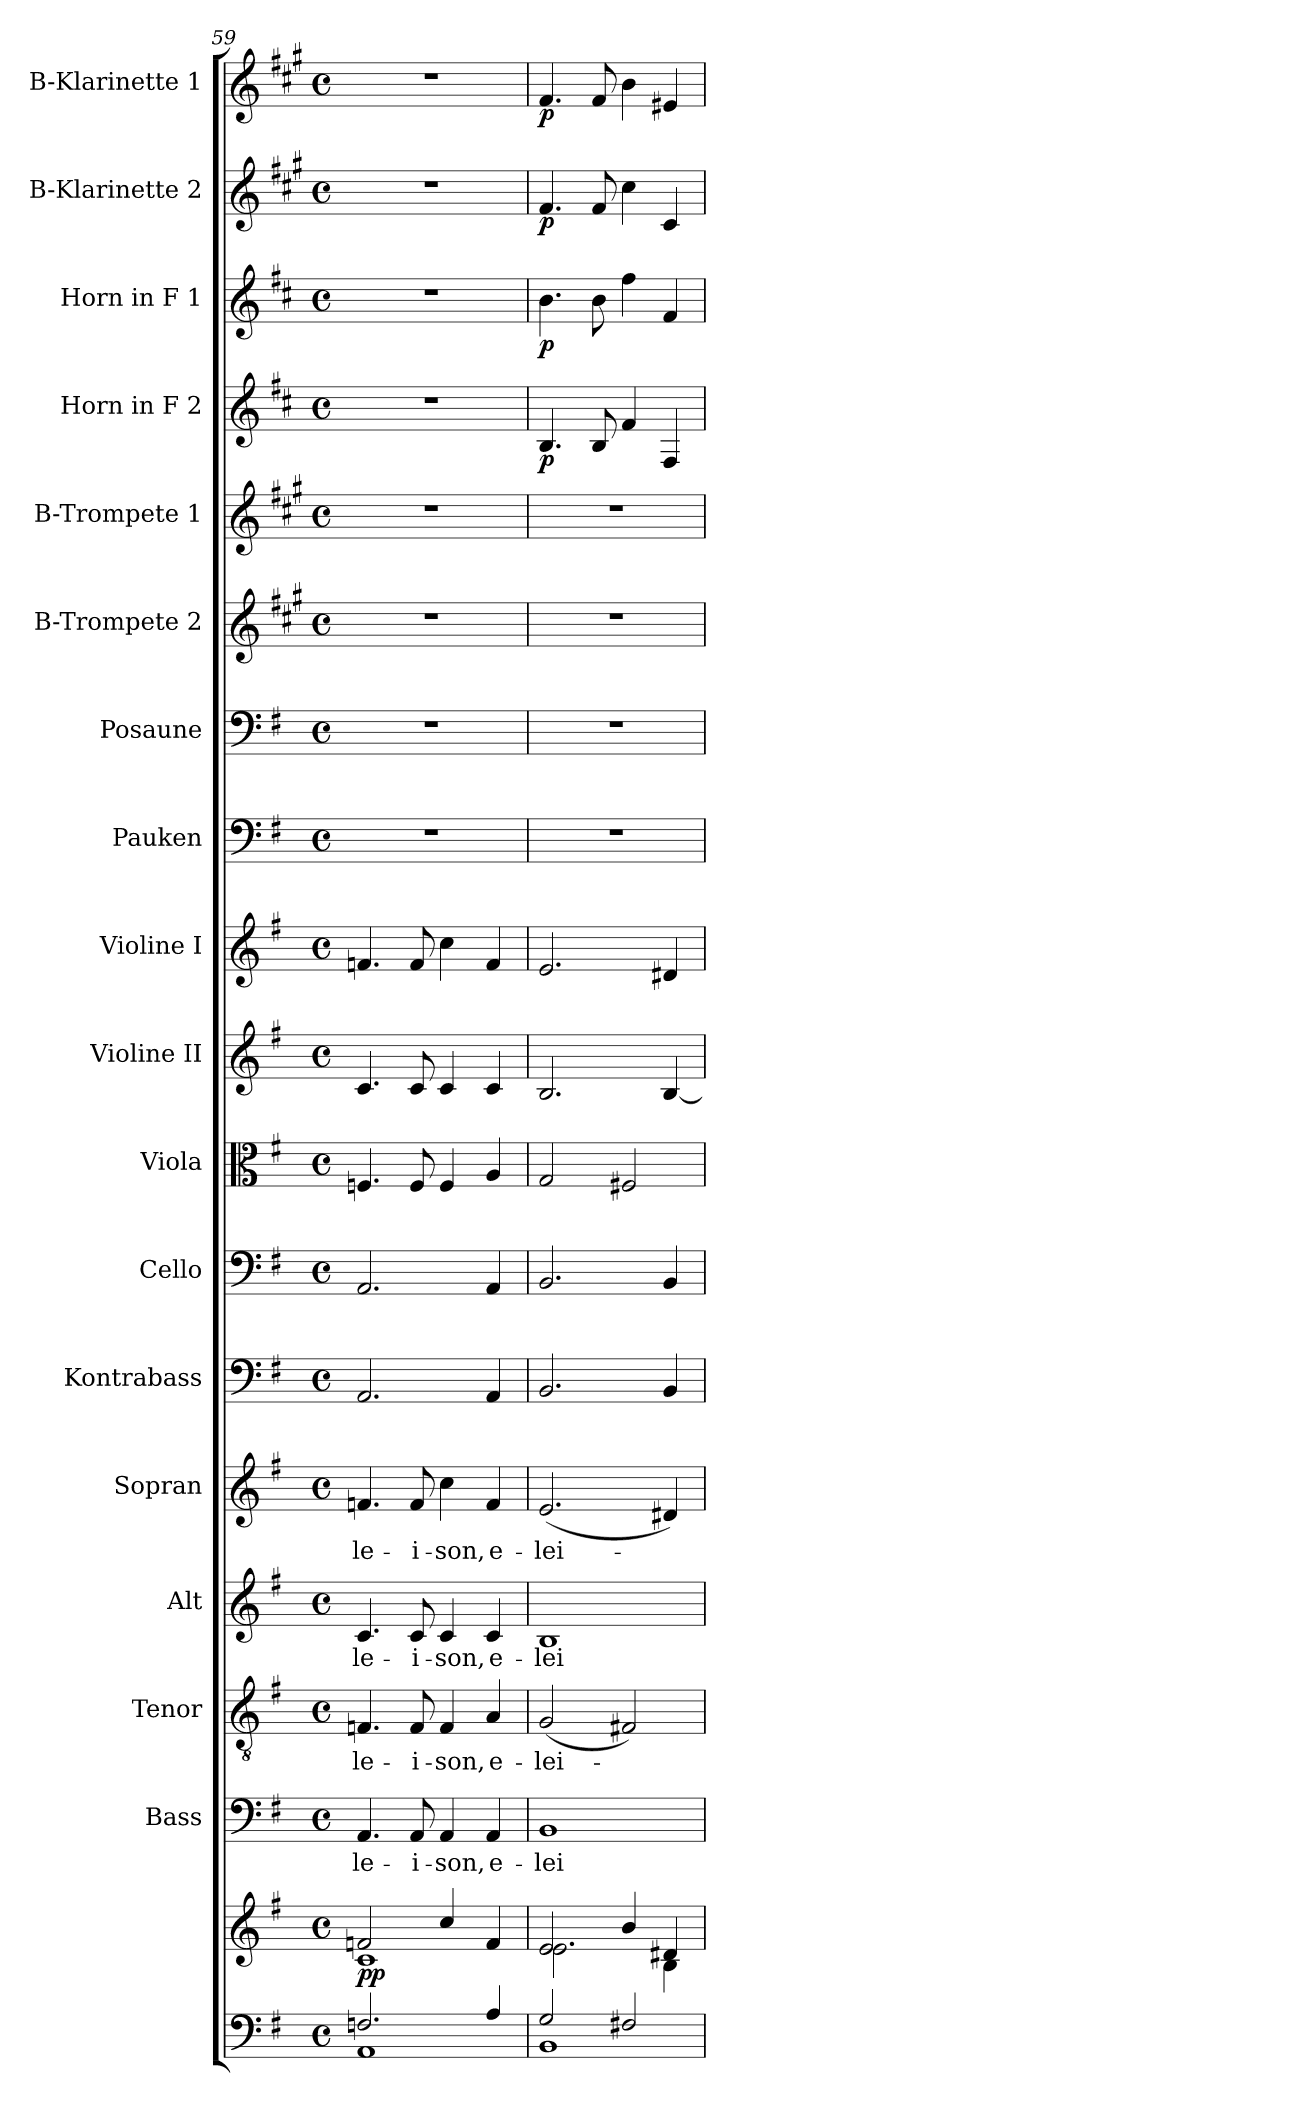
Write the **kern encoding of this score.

**kern	**kern	**dynam	**kern	**text	**kern	**text	**kern	**text	**kern	**text	**kern	**kern	**kern	**kern	**kern	**kern	**kern	**kern	**kern	**kern	**dynam	**kern	**dynam	**kern	**dynam	**kern	**dynam
*part18	*part18	*part18	*part17	*part17	*part16	*part16	*part15	*part15	*part14	*part14	*part13	*part12	*part11	*part10	*part9	*part8	*part7	*part6	*part5	*part4	*part4	*part3	*part3	*part2	*part2	*part1	*part1
*staff19	*staff18	*staff18/19	*staff17	*staff17	*staff16	*staff16	*staff15	*staff15	*staff14	*staff14	*staff13	*staff12	*staff11	*staff10	*staff9	*staff8	*staff7	*staff6	*staff5	*staff4	*staff4	*staff3	*staff3	*staff2	*staff2	*staff1	*staff1
*	*	*	*I"Bass	*	*I"Tenor	*	*I"Alt	*	*I"Sopran	*	*I"Kontrabass	*I"Cello	*I"Viola	*I"Violine II	*I"Violine I	*I"Pauken	*I"Posaune	*I"B-Trompete 2	*I"B-Trompete 1	*I"Horn in F 2	*	*I"Horn in F 1	*	*I"B-Klarinette 2	*	*I"B-Klarinette 1	*
*	*	*	*I'B.	*	*I'T.	*	*I'A.	*	*I'S.	*	*I'Kb.	*	*I'Vla.	*I'Vl. II	*I'Vl. I	*I'Pk.	*I'Pos.	*I'B Trp. 2	*I'B Trp. 1	*	*	*	*	*I'B Kl. 2	*	*I'B Kl. 1	*
*clefF4	*clefG2	*	*clefF4	*	*clefGv2	*	*clefG2	*	*clefG2	*	*clefF4	*clefF4	*clefC3	*clefG2	*clefG2	*clefF4	*clefF4	*clefG2	*clefG2	*clefG2	*	*clefG2	*	*clefG2	*	*clefG2	*
*	*	*	*	*	*	*	*	*	*	*	*ITrd7c12	*	*	*	*	*	*	*ITrd1c2	*ITrd1c2	*ITrd4c7	*	*ITrd4c7	*	*ITrd1c2	*	*ITrd1c2	*
*k[f#]	*k[f#]	*	*k[f#]	*	*k[f#]	*	*k[f#]	*	*k[f#]	*	*k[f#]	*k[f#]	*k[f#]	*k[f#]	*k[f#]	*k[f#]	*k[f#]	*k[f#]	*k[f#]	*k[f#]	*	*k[f#]	*	*k[f#]	*	*k[f#]	*
*G:	*G:	*	*G:	*	*G:	*	*G:	*	*G:	*	*G:	*G:	*G:	*G:	*G:	*G:	*G:	*G:	*G:	*G:	*	*G:	*	*G:	*	*G:	*
*M4/4	*M4/4	*	*M4/4	*	*M4/4	*	*M4/4	*	*M4/4	*	*M4/4	*M4/4	*M4/4	*M4/4	*M4/4	*M4/4	*M4/4	*M4/4	*M4/4	*M4/4	*	*M4/4	*	*M4/4	*	*M4/4	*
*met(c)	*met(c)	*	*met(c)	*	*met(c)	*	*met(c)	*	*met(c)	*	*met(c)	*met(c)	*met(c)	*met(c)	*met(c)	*met(c)	*met(c)	*met(c)	*met(c)	*met(c)	*	*met(c)	*	*met(c)	*	*met(c)	*
=59	=59	=59	=59	=59	=59	=59	=59	=59	=59	=59	=59	=59	=59	=59	=59	=59	=59	=59	=59	=59	=59	=59	=59	=59	=59	=59	=59
*^	*^	*	*	*	*	*	*	*	*	*	*	*	*	*	*	*	*	*	*	*	*	*	*	*	*	*	*
!	!	!	!	!LO:DY:b	!	!LO:LY:b	!	!LO:LY:b	!	!LO:LY:b	!	!LO:LY:b	!	!	!	!	!	!	!	!	!	!	!	!	!	!	!	!	!
2.Fn/	1AA	2fn/	1c	pp	4.AA/	-le-	4.Fn/	-le-	4.c/	-le-	4.fn/	-le-	2.AAA/	2.AA/	4.Fn/	4.c/	4.fn/	1r	1r	1r	1r	1r	.	1r	.	1r	.	1r	.
!	!	!	!	!	!	!LO:LY:b	!	!LO:LY:b	!	!LO:LY:b	!	!LO:LY:b	!	!	!	!	!	!	!	!	!	!	!	!	!	!	!	!	!
.	.	.	.	.	8AA/	-i-	8F/	-i-	8c/	-i-	8f/	-i-	.	.	8F/	8c/	8f/	.	.	.	.	.	.	.	.	.	.	.	.
!	!	!	!	!	!	!LO:LY:b	!	!LO:LY:b	!	!LO:LY:b	!	!LO:LY:b	!	!	!	!	!	!	!	!	!	!	!	!	!	!	!	!	!
.	.	4cc/	.	.	4AA/	-son,	4F/	-son,	4c/	-son,	4cc\	-son,	.	.	4F/	4c/	4cc\	.	.	.	.	.	.	.	.	.	.	.	.
!	!	!	!	!	!	!LO:LY:b	!	!LO:LY:b	!	!LO:LY:b	!	!LO:LY:b	!	!	!	!	!	!	!	!	!	!	!	!	!	!	!	!	!
4A/	.	4f/	.	.	4AA/	e-	4A/	e-	4c/	e-	4f/	e-	4AAA/	4AA/	4A/	4c/	4f/	.	.	.	.	.	.	.	.	.	.	.	.
=60	=60	=60	=60	=60	=60	=60	=60	=60	=60	=60	=60	=60	=60	=60	=60	=60	=60	=60	=60	=60	=60	=60	=60	=60	=60	=60	=60	=60	=60
!	!	!	!	!	!	!LO:LY:b	!	!LO:LY:b	!	!LO:LY:b	!	!LO:LY:b	!	!	!	!	!	!	!	!	!	!	!LO:DY:b	!	!LO:DY:b	!	!LO:DY:b	!	!LO:DY:b
2G/	1BB	2e/	2.e\	.	1BB	-lei-	(<2G/	-lei-	1B	-lei-	(<2.e/	-lei-	2.BBB/	2.BB/	2G/	2.B/	2.e/	1r	1r	1r	1r	4.E/	p	4.e\	p	4.e/	p	4.e/	p
.	.	.	.	.	.	.	.	.	.	.	.	.	.	.	.	.	.	.	.	.	.	8E/	.	8e\	.	8e/	.	8e/	.
2F#X/	.	4b/	.	.	.	.	2F#X/)	.	.	.	.	.	.	.	2F#X/	.	.	.	.	.	.	4B/	.	4b\	.	4b\	.	4a\	.
.	.	4d#X/	4B\	.	.	.	.	.	.	.	4d#X/)	.	4BBB/	4BB/	.	[4B/	4d#X/	.	.	.	.	4BB/	.	4B/	.	4B/	.	4d#X/	.
*v	*v	*	*	*	*	*	*	*	*	*	*	*	*	*	*	*	*	*	*	*	*	*	*	*	*	*	*	*	*
*	*v	*v	*	*	*	*	*	*	*	*	*	*	*	*	*	*	*	*	*	*	*	*	*	*	*	*	*	*
=	=	=	=	=	=	=	=	=	=	=	=	=	=	=	=	=	=	=	=	=	=	=	=	=	=	=	=
*-	*-	*-	*-	*-	*-	*-	*-	*-	*-	*-	*-	*-	*-	*-	*-	*-	*-	*-	*-	*-	*-	*-	*-	*-	*-	*-	*-
